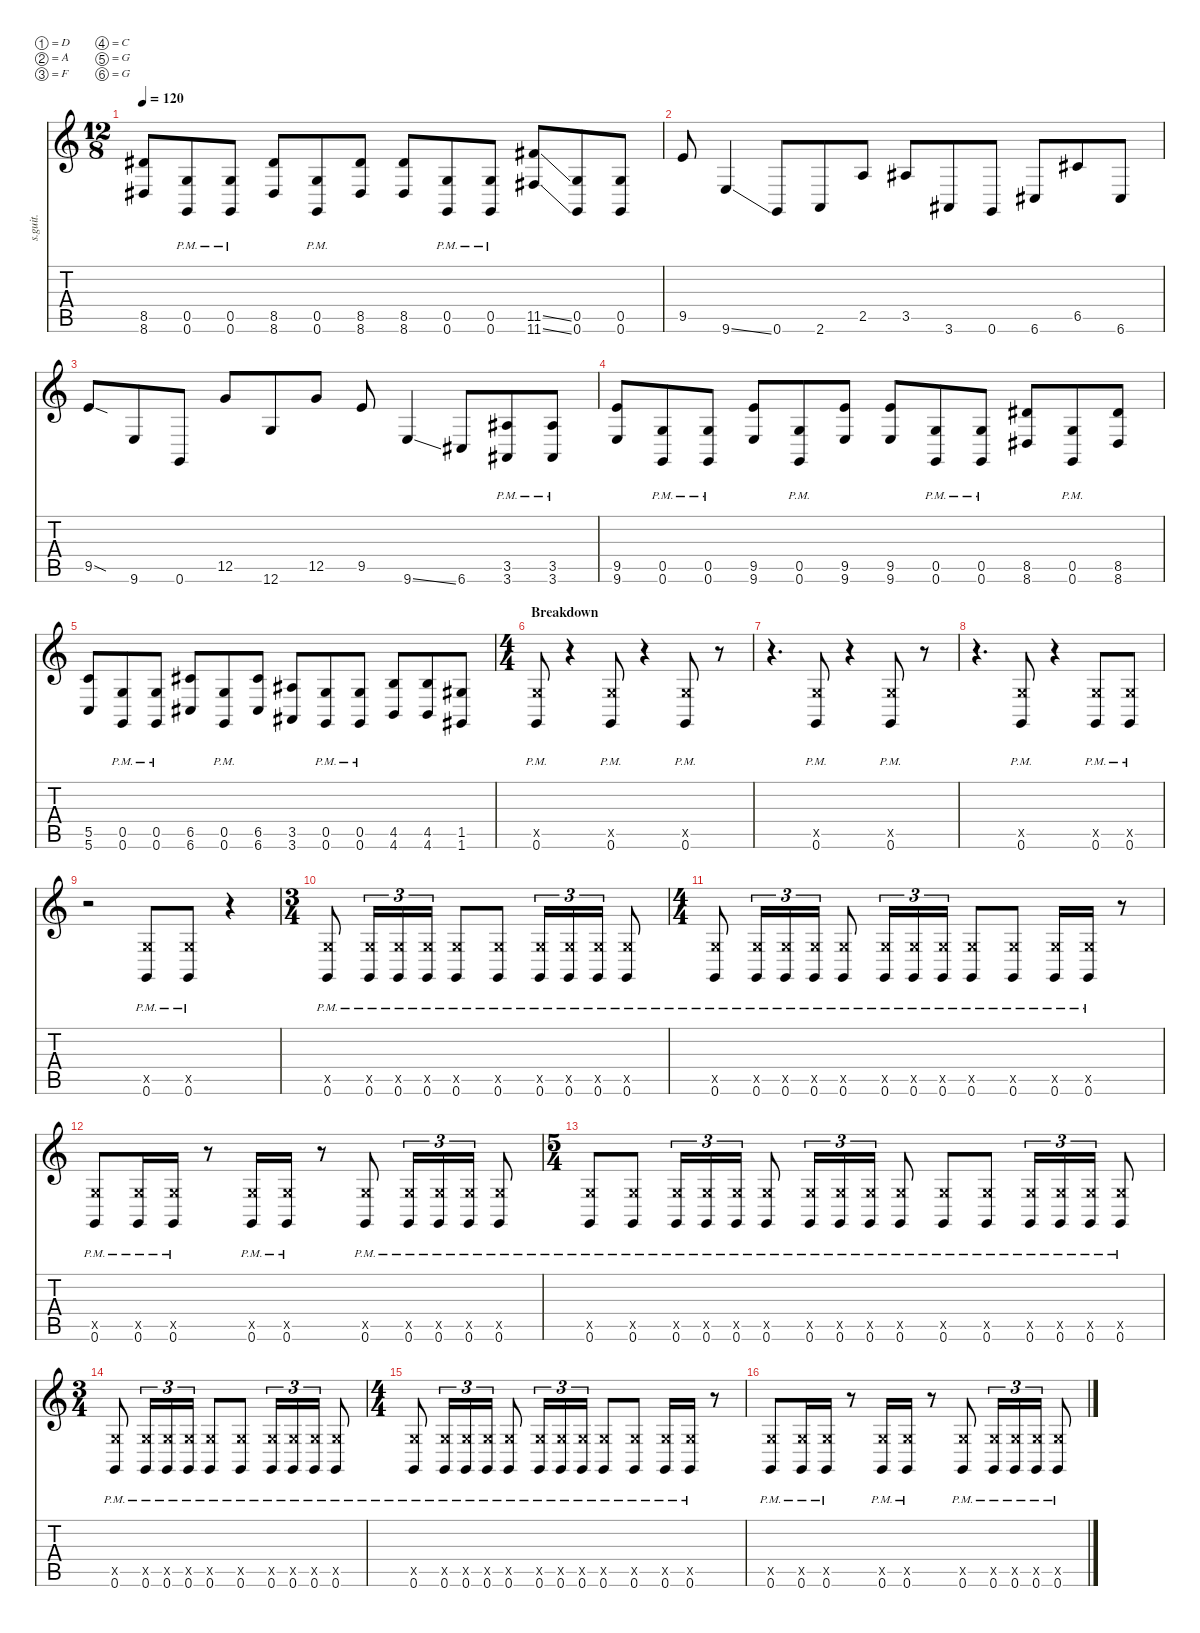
\defaultSystemsLayout 4
\hideDynamics
\bracketExtendMode nobrackets
\track ("Rythm Guitar 1 (w/solo)" "s.guit.") {instrument distortionguitar}
\staff {score tabs}
\tuning (D4 A3 F3 C3 G2 G1)
\ts (12 8)
\tempo 120
\clef g2
\ks c
(8.5{acc #} 8.6{acc #}).8{lyrics (0 "") lyrics (1 "") lyrics (2 "") lyrics (3 "") lyrics (4 "") dy mf} (0.5{pm} 0.6{pm}).8{lyrics (0 "") lyrics (1 "") lyrics (2 "") lyrics (3 "") lyrics (4 "")} (0.5{pm} 0.6{pm}).8{lyrics (0 "") lyrics (1 "") lyrics (2 "") lyrics (3 "") lyrics (4 "")} (8.5{acc #} 8.6{acc #}).8{lyrics (0 "") lyrics (1 "") lyrics (2 "") lyrics (3 "") lyrics (4 "")} (0.5{pm} 0.6{pm}).8{lyrics (0 "") lyrics (1 "") lyrics (2 "") lyrics (3 "") lyrics (4 "")} (8.5{acc #} 8.6{acc #}).8{lyrics (0 "") lyrics (1 "") lyrics (2 "") lyrics (3 "") lyrics (4 "")} (8.5{acc #} 8.6{acc #}).8{lyrics (0 "") lyrics (1 "") lyrics (2 "") lyrics (3 "") lyrics (4 "")} (0.5{pm} 0.6{pm}).8{lyrics (0 "") lyrics (1 "") lyrics (2 "") lyrics (3 "") lyrics (4 "")} (0.5{pm} 0.6{pm}).8{lyrics (0 "") lyrics (1 "") lyrics (2 "") lyrics (3 "") lyrics (4 "")} (11.5{ss acc #} 11.6{ss acc #}).8{lyrics (0 "") lyrics (1 "") lyrics (2 "") lyrics (3 "") lyrics (4 "")} (0.5 0.6).8{lyrics (0 "") lyrics (1 "") lyrics (2 "") lyrics (3 "") lyrics (4 "")} (0.5 0.6).8{lyrics (0 "") lyrics (1 "") lyrics (2 "") lyrics (3 "") lyrics (4 "")} |
9.5.8{lyrics (0 "") lyrics (1 "") lyrics (2 "") lyrics (3 "") lyrics (4 "")} 9.6{ss}.4{lyrics (0 "") lyrics (1 "") lyrics (2 "") lyrics (3 "") lyrics (4 "")} 0.6.8{lyrics (0 "") lyrics (1 "") lyrics (2 "") lyrics (3 "") lyrics (4 "")} 2.6.8{lyrics (0 "") lyrics (1 "") lyrics (2 "") lyrics (3 "") lyrics (4 "")} 2.5.8{lyrics (0 "") lyrics (1 "") lyrics (2 "") lyrics (3 "") lyrics (4 "")} 3.5{acc #}.8{lyrics (0 "") lyrics (1 "") lyrics (2 "") lyrics (3 "") lyrics (4 "")} 3.6{acc #}.8{lyrics (0 "") lyrics (1 "") lyrics (2 "") lyrics (3 "") lyrics (4 "")} 0.6.8{lyrics (0 "") lyrics (1 "") lyrics (2 "") lyrics (3 "") lyrics (4 "")} 6.6{acc #}.8{lyrics (0 "") lyrics (1 "") lyrics (2 "") lyrics (3 "") lyrics (4 "")} 6.5{acc #}.8{lyrics (0 "") lyrics (1 "") lyrics (2 "") lyrics (3 "") lyrics (4 "")} 6.6{acc #}.8{lyrics (0 "") lyrics (1 "") lyrics (2 "") lyrics (3 "") lyrics (4 "")} |
9.5{sod}.8{lyrics (0 "") lyrics (1 "") lyrics (2 "") lyrics (3 "") lyrics (4 "")} 9.6.8{lyrics (0 "") lyrics (1 "") lyrics (2 "") lyrics (3 "") lyrics (4 "")} 0.6.8{lyrics (0 "") lyrics (1 "") lyrics (2 "") lyrics (3 "") lyrics (4 "")} 12.5.8{lyrics (0 "") lyrics (1 "") lyrics (2 "") lyrics (3 "") lyrics (4 "")} 12.6.8{lyrics (0 "") lyrics (1 "") lyrics (2 "") lyrics (3 "") lyrics (4 "")} 12.5.8{lyrics (0 "") lyrics (1 "") lyrics (2 "") lyrics (3 "") lyrics (4 "")} 9.5.8{lyrics (0 "") lyrics (1 "") lyrics (2 "") lyrics (3 "") lyrics (4 "")} 9.6{ss}.4{lyrics (0 "") lyrics (1 "") lyrics (2 "") lyrics (3 "") lyrics (4 "")} 6.6{acc #}.8{lyrics (0 "") lyrics (1 "") lyrics (2 "") lyrics (3 "") lyrics (4 "")} (3.5{pm acc #} 3.6{pm acc #}).8{lyrics (0 "") lyrics (1 "") lyrics (2 "") lyrics (3 "") lyrics (4 "")} (3.5{pm acc #} 3.6{pm acc #}).8{lyrics (0 "") lyrics (1 "") lyrics (2 "") lyrics (3 "") lyrics (4 "")} |
(9.5 9.6).8{lyrics (0 "") lyrics (1 "") lyrics (2 "") lyrics (3 "") lyrics (4 "")} (0.5{pm} 0.6{pm}).8{lyrics (0 "") lyrics (1 "") lyrics (2 "") lyrics (3 "") lyrics (4 "")} (0.5{pm} 0.6{pm}).8{lyrics (0 "") lyrics (1 "") lyrics (2 "") lyrics (3 "") lyrics (4 "")} (9.5 9.6).8{lyrics (0 "") lyrics (1 "") lyrics (2 "") lyrics (3 "") lyrics (4 "")} (0.5{pm} 0.6{pm}).8{lyrics (0 "") lyrics (1 "") lyrics (2 "") lyrics (3 "") lyrics (4 "")} (9.5 9.6).8{lyrics (0 "") lyrics (1 "") lyrics (2 "") lyrics (3 "") lyrics (4 "")} (9.5 9.6).8{lyrics (0 "") lyrics (1 "") lyrics (2 "") lyrics (3 "") lyrics (4 "")} (0.5{pm} 0.6{pm}).8{lyrics (0 "") lyrics (1 "") lyrics (2 "") lyrics (3 "") lyrics (4 "")} (0.5{pm} 0.6{pm}).8{lyrics (0 "") lyrics (1 "") lyrics (2 "") lyrics (3 "") lyrics (4 "")} (8.5{acc #} 8.6{acc #}).8{lyrics (0 "") lyrics (1 "") lyrics (2 "") lyrics (3 "") lyrics (4 "")} (0.5{pm} 0.6{pm}).8{lyrics (0 "") lyrics (1 "") lyrics (2 "") lyrics (3 "") lyrics (4 "")} (8.5{acc #} 8.6{acc #}).8{lyrics (0 "") lyrics (1 "") lyrics (2 "") lyrics (3 "") lyrics (4 "")} |
(5.5 5.6).8{lyrics (0 "") lyrics (1 "") lyrics (2 "") lyrics (3 "") lyrics (4 "")} (0.5{pm} 0.6{pm}).8{lyrics (0 "") lyrics (1 "") lyrics (2 "") lyrics (3 "") lyrics (4 "")} (0.5{pm} 0.6{pm}).8{lyrics (0 "") lyrics (1 "") lyrics (2 "") lyrics (3 "") lyrics (4 "")} (6.5{acc #} 6.6{acc #}).8{lyrics (0 "") lyrics (1 "") lyrics (2 "") lyrics (3 "") lyrics (4 "")} (0.5{pm} 0.6{pm}).8{lyrics (0 "") lyrics (1 "") lyrics (2 "") lyrics (3 "") lyrics (4 "")} (6.5{acc #} 6.6{acc #}).8{lyrics (0 "") lyrics (1 "") lyrics (2 "") lyrics (3 "") lyrics (4 "")} (3.5{acc #} 3.6{acc #}).8{lyrics (0 "") lyrics (1 "") lyrics (2 "") lyrics (3 "") lyrics (4 "")} (0.5{pm} 0.6{pm}).8{lyrics (0 "") lyrics (1 "") lyrics (2 "") lyrics (3 "") lyrics (4 "")} (0.5{pm} 0.6{pm}).8{lyrics (0 "") lyrics (1 "") lyrics (2 "") lyrics (3 "") lyrics (4 "")} (4.5 4.6).8{lyrics (0 "") lyrics (1 "") lyrics (2 "") lyrics (3 "") lyrics (4 "")} (4.5 4.6).8{lyrics (0 "") lyrics (1 "") lyrics (2 "") lyrics (3 "") lyrics (4 "")} (1.5{acc #} 1.6{acc #}).8{lyrics (0 "") lyrics (1 "") lyrics (2 "") lyrics (3 "") lyrics (4 "")} |
\ts (4 4)
\beaming (8 2 2 2 2)
\section ("" "Breakdown")
(0.5{pm x} 0.6{pm}).8{lyrics (0 "") lyrics (1 "") lyrics (2 "") lyrics (3 "") lyrics (4 "") dy f} r.4 (0.5{pm x} 0.6{pm}).8{lyrics (0 "") lyrics (1 "") lyrics (2 "") lyrics (3 "") lyrics (4 "")} r.4 (0.5{pm x} 0.6{pm}).8{lyrics (0 "") lyrics (1 "") lyrics (2 "") lyrics (3 "") lyrics (4 "")} r.8 |
r.4{d} (0.5{pm x} 0.6{pm}).8{lyrics (0 "") lyrics (1 "") lyrics (2 "") lyrics (3 "") lyrics (4 "")} r.4 (0.5{pm x} 0.6{pm}).8{lyrics (0 "") lyrics (1 "") lyrics (2 "") lyrics (3 "") lyrics (4 "")} r.8 |
r.4{d} (0.5{pm x} 0.6{pm}).8{lyrics (0 "") lyrics (1 "") lyrics (2 "") lyrics (3 "") lyrics (4 "")} r.4 (0.5{pm x} 0.6{pm}).8{lyrics (0 "") lyrics (1 "") lyrics (2 "") lyrics (3 "") lyrics (4 "")} (0.5{pm x} 0.6{pm}).8{lyrics (0 "") lyrics (1 "") lyrics (2 "") lyrics (3 "") lyrics (4 "")} |
r.2 (0.5{pm x} 0.6{pm}).8{lyrics (0 "") lyrics (1 "") lyrics (2 "") lyrics (3 "") lyrics (4 "")} (0.5{pm x} 0.6{pm}).8{lyrics (0 "") lyrics (1 "") lyrics (2 "") lyrics (3 "") lyrics (4 "")} r.4 |
\ts (3 4)
\beaming (8 2 2 2 2)
(0.5{pm x} 0.6{pm}).8{lyrics (0 "") lyrics (1 "") lyrics (2 "") lyrics (3 "") lyrics (4 "")} (0.5{pm x} 0.6{pm}).16{tu (3 2) lyrics (0 "") lyrics (1 "") lyrics (2 "") lyrics (3 "") lyrics (4 "")} (0.5{pm x} 0.6{pm}).16{tu (3 2) lyrics (0 "") lyrics (1 "") lyrics (2 "") lyrics (3 "") lyrics (4 "")} (0.5{pm x} 0.6{pm}).16{tu (3 2) lyrics (0 "") lyrics (1 "") lyrics (2 "") lyrics (3 "") lyrics (4 "")} (0.5{pm x} 0.6{pm}).8{lyrics (0 "") lyrics (1 "") lyrics (2 "") lyrics (3 "") lyrics (4 "")} (0.5{pm x} 0.6{pm}).8{lyrics (0 "") lyrics (1 "") lyrics (2 "") lyrics (3 "") lyrics (4 "")} (0.5{pm x} 0.6{pm}).16{tu (3 2) lyrics (0 "") lyrics (1 "") lyrics (2 "") lyrics (3 "") lyrics (4 "")} (0.5{pm x} 0.6{pm}).16{tu (3 2) lyrics (0 "") lyrics (1 "") lyrics (2 "") lyrics (3 "") lyrics (4 "")} (0.5{pm x} 0.6{pm}).16{tu (3 2) lyrics (0 "") lyrics (1 "") lyrics (2 "") lyrics (3 "") lyrics (4 "")} (0.5{pm x} 0.6{pm}).8{lyrics (0 "") lyrics (1 "") lyrics (2 "") lyrics (3 "") lyrics (4 "")} |
\ts (4 4)
\beaming (8 2 2 2 2)
(0.5{pm x} 0.6{pm}).8{lyrics (0 "") lyrics (1 "") lyrics (2 "") lyrics (3 "") lyrics (4 "")} (0.5{pm x} 0.6{pm}).16{tu (3 2) lyrics (0 "") lyrics (1 "") lyrics (2 "") lyrics (3 "") lyrics (4 "")} (0.5{pm x} 0.6{pm}).16{tu (3 2) lyrics (0 "") lyrics (1 "") lyrics (2 "") lyrics (3 "") lyrics (4 "")} (0.5{pm x} 0.6{pm}).16{tu (3 2) lyrics (0 "") lyrics (1 "") lyrics (2 "") lyrics (3 "") lyrics (4 "")} (0.5{pm x} 0.6{pm}).8{lyrics (0 "") lyrics (1 "") lyrics (2 "") lyrics (3 "") lyrics (4 "")} (0.5{pm x} 0.6{pm}).16{tu (3 2) lyrics (0 "") lyrics (1 "") lyrics (2 "") lyrics (3 "") lyrics (4 "")} (0.5{pm x} 0.6{pm}).16{tu (3 2) lyrics (0 "") lyrics (1 "") lyrics (2 "") lyrics (3 "") lyrics (4 "")} (0.5{pm x} 0.6{pm}).16{tu (3 2) lyrics (0 "") lyrics (1 "") lyrics (2 "") lyrics (3 "") lyrics (4 "")} (0.5{pm x} 0.6{pm}).8{lyrics (0 "") lyrics (1 "") lyrics (2 "") lyrics (3 "") lyrics (4 "")} (0.5{pm x} 0.6{pm}).8{lyrics (0 "") lyrics (1 "") lyrics (2 "") lyrics (3 "") lyrics (4 "")} (0.5{pm x} 0.6{pm}).16{lyrics (0 "") lyrics (1 "") lyrics (2 "") lyrics (3 "") lyrics (4 "")} (0.5{pm x} 0.6{pm}).16{lyrics (0 "") lyrics (1 "") lyrics (2 "") lyrics (3 "") lyrics (4 "")} r.8 |
(0.5{pm x} 0.6{pm}).8{lyrics (0 "") lyrics (1 "") lyrics (2 "") lyrics (3 "") lyrics (4 "")} (0.5{pm x} 0.6{pm}).16{lyrics (0 "") lyrics (1 "") lyrics (2 "") lyrics (3 "") lyrics (4 "")} (0.5{pm x} 0.6{pm}).16{lyrics (0 "") lyrics (1 "") lyrics (2 "") lyrics (3 "") lyrics (4 "")} r.8 (0.5{pm x} 0.6{pm}).16{lyrics (0 "") lyrics (1 "") lyrics (2 "") lyrics (3 "") lyrics (4 "")} (0.5{pm x} 0.6{pm}).16{lyrics (0 "") lyrics (1 "") lyrics (2 "") lyrics (3 "") lyrics (4 "")} r.8 (0.5{pm x} 0.6{pm}).8{lyrics (0 "") lyrics (1 "") lyrics (2 "") lyrics (3 "") lyrics (4 "")} (0.5{pm x} 0.6{pm}).16{tu (3 2) lyrics (0 "") lyrics (1 "") lyrics (2 "") lyrics (3 "") lyrics (4 "")} (0.5{pm x} 0.6{pm}).16{tu (3 2) lyrics (0 "") lyrics (1 "") lyrics (2 "") lyrics (3 "") lyrics (4 "")} (0.5{pm x} 0.6{pm}).16{tu (3 2) lyrics (0 "") lyrics (1 "") lyrics (2 "") lyrics (3 "") lyrics (4 "")} (0.5{pm x} 0.6{pm}).8{lyrics (0 "") lyrics (1 "") lyrics (2 "") lyrics (3 "") lyrics (4 "")} |
\ts (5 4)
\beaming (8 2 2 2 2)
(0.5{pm x} 0.6{pm}).8{lyrics (0 "") lyrics (1 "") lyrics (2 "") lyrics (3 "") lyrics (4 "")} (0.5{pm x} 0.6{pm}).8{lyrics (0 "") lyrics (1 "") lyrics (2 "") lyrics (3 "") lyrics (4 "")} (0.5{pm x} 0.6{pm}).16{tu (3 2) lyrics (0 "") lyrics (1 "") lyrics (2 "") lyrics (3 "") lyrics (4 "")} (0.5{pm x} 0.6{pm}).16{tu (3 2) lyrics (0 "") lyrics (1 "") lyrics (2 "") lyrics (3 "") lyrics (4 "")} (0.5{pm x} 0.6{pm}).16{tu (3 2) lyrics (0 "") lyrics (1 "") lyrics (2 "") lyrics (3 "") lyrics (4 "")} (0.5{pm x} 0.6{pm}).8{lyrics (0 "") lyrics (1 "") lyrics (2 "") lyrics (3 "") lyrics (4 "")} (0.5{pm x} 0.6{pm}).16{tu (3 2) lyrics (0 "") lyrics (1 "") lyrics (2 "") lyrics (3 "") lyrics (4 "")} (0.5{pm x} 0.6{pm}).16{tu (3 2) lyrics (0 "") lyrics (1 "") lyrics (2 "") lyrics (3 "") lyrics (4 "")} (0.5{pm x} 0.6{pm}).16{tu (3 2) lyrics (0 "") lyrics (1 "") lyrics (2 "") lyrics (3 "") lyrics (4 "")} (0.5{pm x} 0.6{pm}).8{lyrics (0 "") lyrics (1 "") lyrics (2 "") lyrics (3 "") lyrics (4 "")} (0.5{pm x} 0.6{pm}).8{lyrics (0 "") lyrics (1 "") lyrics (2 "") lyrics (3 "") lyrics (4 "")} (0.5{pm x} 0.6{pm}).8{lyrics (0 "") lyrics (1 "") lyrics (2 "") lyrics (3 "") lyrics (4 "")} (0.5{pm x} 0.6{pm}).16{tu (3 2) lyrics (0 "") lyrics (1 "") lyrics (2 "") lyrics (3 "") lyrics (4 "")} (0.5{pm x} 0.6{pm}).16{tu (3 2) lyrics (0 "") lyrics (1 "") lyrics (2 "") lyrics (3 "") lyrics (4 "")} (0.5{pm x} 0.6{pm}).16{tu (3 2) lyrics (0 "") lyrics (1 "") lyrics (2 "") lyrics (3 "") lyrics (4 "")} (0.5{pm x} 0.6{pm}).8{lyrics (0 "") lyrics (1 "") lyrics (2 "") lyrics (3 "") lyrics (4 "")} |
\ts (3 4)
\beaming (8 2 2 2 2)
(0.5{pm x} 0.6{pm}).8{lyrics (0 "") lyrics (1 "") lyrics (2 "") lyrics (3 "") lyrics (4 "")} (0.5{pm x} 0.6{pm}).16{tu (3 2) lyrics (0 "") lyrics (1 "") lyrics (2 "") lyrics (3 "") lyrics (4 "")} (0.5{pm x} 0.6{pm}).16{tu (3 2) lyrics (0 "") lyrics (1 "") lyrics (2 "") lyrics (3 "") lyrics (4 "")} (0.5{pm x} 0.6{pm}).16{tu (3 2) lyrics (0 "") lyrics (1 "") lyrics (2 "") lyrics (3 "") lyrics (4 "")} (0.5{pm x} 0.6{pm}).8{lyrics (0 "") lyrics (1 "") lyrics (2 "") lyrics (3 "") lyrics (4 "")} (0.5{pm x} 0.6{pm}).8{lyrics (0 "") lyrics (1 "") lyrics (2 "") lyrics (3 "") lyrics (4 "")} (0.5{pm x} 0.6{pm}).16{tu (3 2) lyrics (0 "") lyrics (1 "") lyrics (2 "") lyrics (3 "") lyrics (4 "")} (0.5{pm x} 0.6{pm}).16{tu (3 2) lyrics (0 "") lyrics (1 "") lyrics (2 "") lyrics (3 "") lyrics (4 "")} (0.5{pm x} 0.6{pm}).16{tu (3 2) lyrics (0 "") lyrics (1 "") lyrics (2 "") lyrics (3 "") lyrics (4 "")} (0.5{pm x} 0.6{pm}).8{lyrics (0 "") lyrics (1 "") lyrics (2 "") lyrics (3 "") lyrics (4 "")} |
\ts (4 4)
\beaming (8 2 2 2 2)
(0.5{pm x} 0.6{pm}).8{lyrics (0 "") lyrics (1 "") lyrics (2 "") lyrics (3 "") lyrics (4 "")} (0.5{pm x} 0.6{pm}).16{tu (3 2) lyrics (0 "") lyrics (1 "") lyrics (2 "") lyrics (3 "") lyrics (4 "")} (0.5{pm x} 0.6{pm}).16{tu (3 2) lyrics (0 "") lyrics (1 "") lyrics (2 "") lyrics (3 "") lyrics (4 "")} (0.5{pm x} 0.6{pm}).16{tu (3 2) lyrics (0 "") lyrics (1 "") lyrics (2 "") lyrics (3 "") lyrics (4 "")} (0.5{pm x} 0.6{pm}).8{lyrics (0 "") lyrics (1 "") lyrics (2 "") lyrics (3 "") lyrics (4 "")} (0.5{pm x} 0.6{pm}).16{tu (3 2) lyrics (0 "") lyrics (1 "") lyrics (2 "") lyrics (3 "") lyrics (4 "")} (0.5{pm x} 0.6{pm}).16{tu (3 2) lyrics (0 "") lyrics (1 "") lyrics (2 "") lyrics (3 "") lyrics (4 "")} (0.5{pm x} 0.6{pm}).16{tu (3 2) lyrics (0 "") lyrics (1 "") lyrics (2 "") lyrics (3 "") lyrics (4 "")} (0.5{pm x} 0.6{pm}).8{lyrics (0 "") lyrics (1 "") lyrics (2 "") lyrics (3 "") lyrics (4 "")} (0.5{pm x} 0.6{pm}).8{lyrics (0 "") lyrics (1 "") lyrics (2 "") lyrics (3 "") lyrics (4 "")} (0.5{pm x} 0.6{pm}).16{lyrics (0 "") lyrics (1 "") lyrics (2 "") lyrics (3 "") lyrics (4 "")} (0.5{pm x} 0.6{pm}).16{lyrics (0 "") lyrics (1 "") lyrics (2 "") lyrics (3 "") lyrics (4 "")} r.8 |
(0.5{pm x} 0.6{pm}).8{lyrics (0 "") lyrics (1 "") lyrics (2 "") lyrics (3 "") lyrics (4 "")} (0.5{pm x} 0.6{pm}).16{lyrics (0 "") lyrics (1 "") lyrics (2 "") lyrics (3 "") lyrics (4 "")} (0.5{pm x} 0.6{pm}).16{lyrics (0 "") lyrics (1 "") lyrics (2 "") lyrics (3 "") lyrics (4 "")} r.8 (0.5{pm x} 0.6{pm}).16{lyrics (0 "") lyrics (1 "") lyrics (2 "") lyrics (3 "") lyrics (4 "")} (0.5{pm x} 0.6{pm}).16{lyrics (0 "") lyrics (1 "") lyrics (2 "") lyrics (3 "") lyrics (4 "")} r.8 (0.5{pm x} 0.6{pm}).8{lyrics (0 "") lyrics (1 "") lyrics (2 "") lyrics (3 "") lyrics (4 "")} (0.5{pm x} 0.6{pm}).16{tu (3 2) lyrics (0 "") lyrics (1 "") lyrics (2 "") lyrics (3 "") lyrics (4 "")} (0.5{pm x} 0.6{pm}).16{tu (3 2) lyrics (0 "") lyrics (1 "") lyrics (2 "") lyrics (3 "") lyrics (4 "")} (0.5{pm x} 0.6{pm}).16{tu (3 2) lyrics (0 "") lyrics (1 "") lyrics (2 "") lyrics (3 "") lyrics (4 "")} (0.5{pm x} 0.6{pm}).8{lyrics (0 "") lyrics (1 "") lyrics (2 "") lyrics (3 "") lyrics (4 "")}
